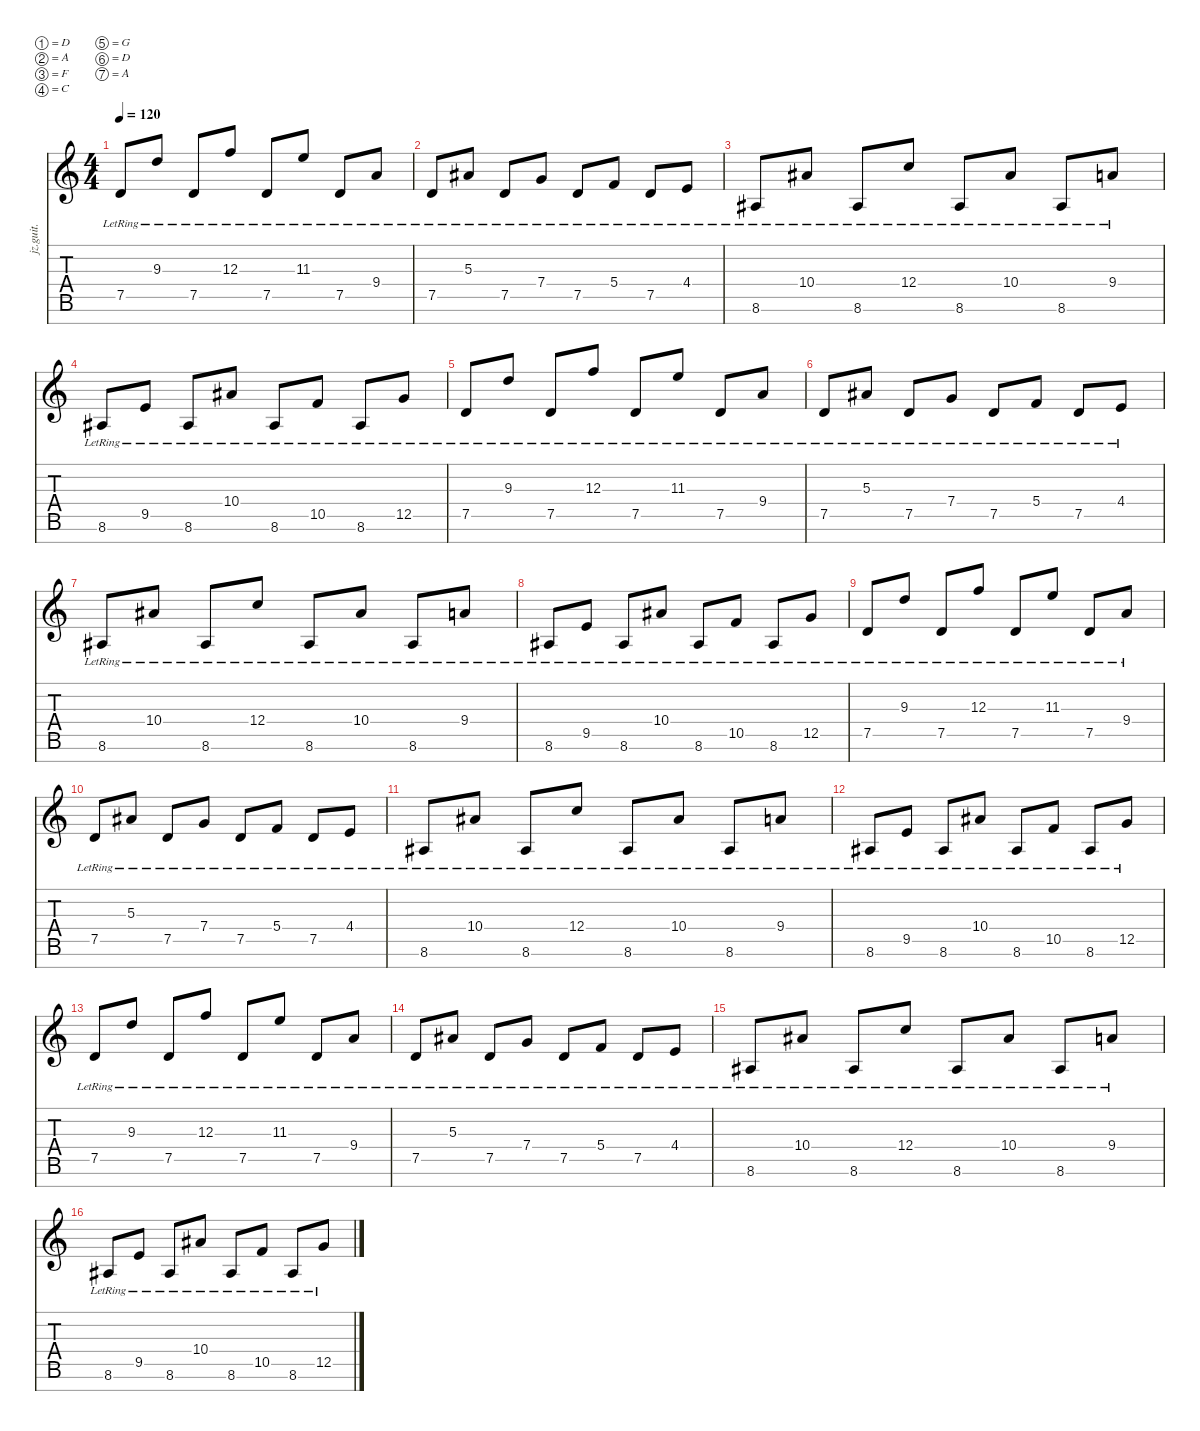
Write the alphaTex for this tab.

\defaultSystemsLayout 4
\hideDynamics
\bracketExtendMode nobrackets
\otherSystemsTrackNameOrientation horizontal
\track ("Guitar 3" "jz.guit.") {instrument electricguitarjazz}
\staff {score tabs}
\tuning (D4 A3 F3 C3 G2 D2 A1)
\ts (4 4)
\tempo 120
\clef g2
\ks c
7.5{lr}.8{dy f beam Up} 9.3{lr}.8{beam Up} 7.5{lr}.8{beam Up} 12.3{lr}.8{beam Up} 7.5{lr}.8{beam Up} 11.3{lr}.8{beam Up} 7.5{lr}.8{beam Up} 9.4{lr}.8{beam Up} |
7.5{lr}.8{beam Up} 5.3{lr acc #}.8{beam Up} 7.5{lr}.8{beam Up} 7.4{lr}.8{beam Up} 7.5{lr}.8{beam Up} 5.4{lr}.8{beam Up} 7.5{lr}.8{beam Up} 4.4{lr}.8{beam Up} |
8.6{lr acc #}.8{beam Up} 10.4{lr acc #}.8{beam Up} 8.6{lr acc #}.8{beam Up} 12.4{lr}.8{beam Up} 8.6{lr acc #}.8{beam Up} 10.4{lr acc #}.8{beam Up} 8.6{lr acc #}.8{beam Up} 9.4{lr}.8{beam Up} |
8.6{lr acc #}.8{beam Up} 9.5{lr}.8{beam Up} 8.6{lr acc #}.8{beam Up} 10.4{lr acc #}.8{beam Up} 8.6{lr acc #}.8{beam Up} 10.5{lr}.8{beam Up} 8.6{lr acc #}.8{beam Up} 12.5{lr}.8{beam Up} |
7.5{lr}.8{beam Up} 9.3{lr}.8{beam Up} 7.5{lr}.8{beam Up} 12.3{lr}.8{beam Up} 7.5{lr}.8{beam Up} 11.3{lr}.8{beam Up} 7.5{lr}.8{beam Up} 9.4{lr}.8{beam Up} |
7.5{lr}.8{beam Up} 5.3{lr acc #}.8{beam Up} 7.5{lr}.8{beam Up} 7.4{lr}.8{beam Up} 7.5{lr}.8{beam Up} 5.4{lr}.8{beam Up} 7.5{lr}.8{beam Up} 4.4{lr}.8{beam Up} |
8.6{lr acc #}.8{beam Up} 10.4{lr acc #}.8{beam Up} 8.6{lr acc #}.8{beam Up} 12.4{lr}.8{beam Up} 8.6{lr acc #}.8{beam Up} 10.4{lr acc #}.8{beam Up} 8.6{lr acc #}.8{beam Up} 9.4{lr}.8{beam Up} |
8.6{lr acc #}.8{beam Up} 9.5{lr}.8{beam Up} 8.6{lr acc #}.8{beam Up} 10.4{lr acc #}.8{beam Up} 8.6{lr acc #}.8{beam Up} 10.5{lr}.8{beam Up} 8.6{lr acc #}.8{beam Up} 12.5{lr}.8{beam Up} |
7.5{lr}.8{beam Up} 9.3{lr}.8{beam Up} 7.5{lr}.8{beam Up} 12.3{lr}.8{beam Up} 7.5{lr}.8{beam Up} 11.3{lr}.8{beam Up} 7.5{lr}.8{beam Up} 9.4{lr}.8{beam Up} |
7.5{lr}.8{beam Up} 5.3{lr acc #}.8{beam Up} 7.5{lr}.8{beam Up} 7.4{lr}.8{beam Up} 7.5{lr}.8{beam Up} 5.4{lr}.8{beam Up} 7.5{lr}.8{beam Up} 4.4{lr}.8{beam Up} |
8.6{lr acc #}.8{beam Up} 10.4{lr acc #}.8{beam Up} 8.6{lr acc #}.8{beam Up} 12.4{lr}.8{beam Up} 8.6{lr acc #}.8{beam Up} 10.4{lr acc #}.8{beam Up} 8.6{lr acc #}.8{beam Up} 9.4{lr}.8{beam Up} |
8.6{lr acc #}.8{beam Up} 9.5{lr}.8{beam Up} 8.6{lr acc #}.8{beam Up} 10.4{lr acc #}.8{beam Up} 8.6{lr acc #}.8{beam Up} 10.5{lr}.8{beam Up} 8.6{lr acc #}.8{beam Up} 12.5{lr}.8{beam Up} |
7.5{lr}.8{beam Up} 9.3{lr}.8{beam Up} 7.5{lr}.8{beam Up} 12.3{lr}.8{beam Up} 7.5{lr}.8{beam Up} 11.3{lr}.8{beam Up} 7.5{lr}.8{beam Up} 9.4{lr}.8{beam Up} |
7.5{lr}.8{beam Up} 5.3{lr acc #}.8{beam Up} 7.5{lr}.8{beam Up} 7.4{lr}.8{beam Up} 7.5{lr}.8{beam Up} 5.4{lr}.8{beam Up} 7.5{lr}.8{beam Up} 4.4{lr}.8{beam Up} |
8.6{lr acc #}.8{beam Up} 10.4{lr acc #}.8{beam Up} 8.6{lr acc #}.8{beam Up} 12.4{lr}.8{beam Up} 8.6{lr acc #}.8{beam Up} 10.4{lr acc #}.8{beam Up} 8.6{lr acc #}.8{beam Up} 9.4{lr}.8{beam Up} |
8.6{lr acc #}.8{beam Up} 9.5{lr}.8{beam Up} 8.6{lr acc #}.8{beam Up} 10.4{lr acc #}.8{beam Up} 8.6{lr acc #}.8{beam Up} 10.5{lr}.8{beam Up} 8.6{lr acc #}.8{beam Up} 12.5{lr}.8{beam Up}
